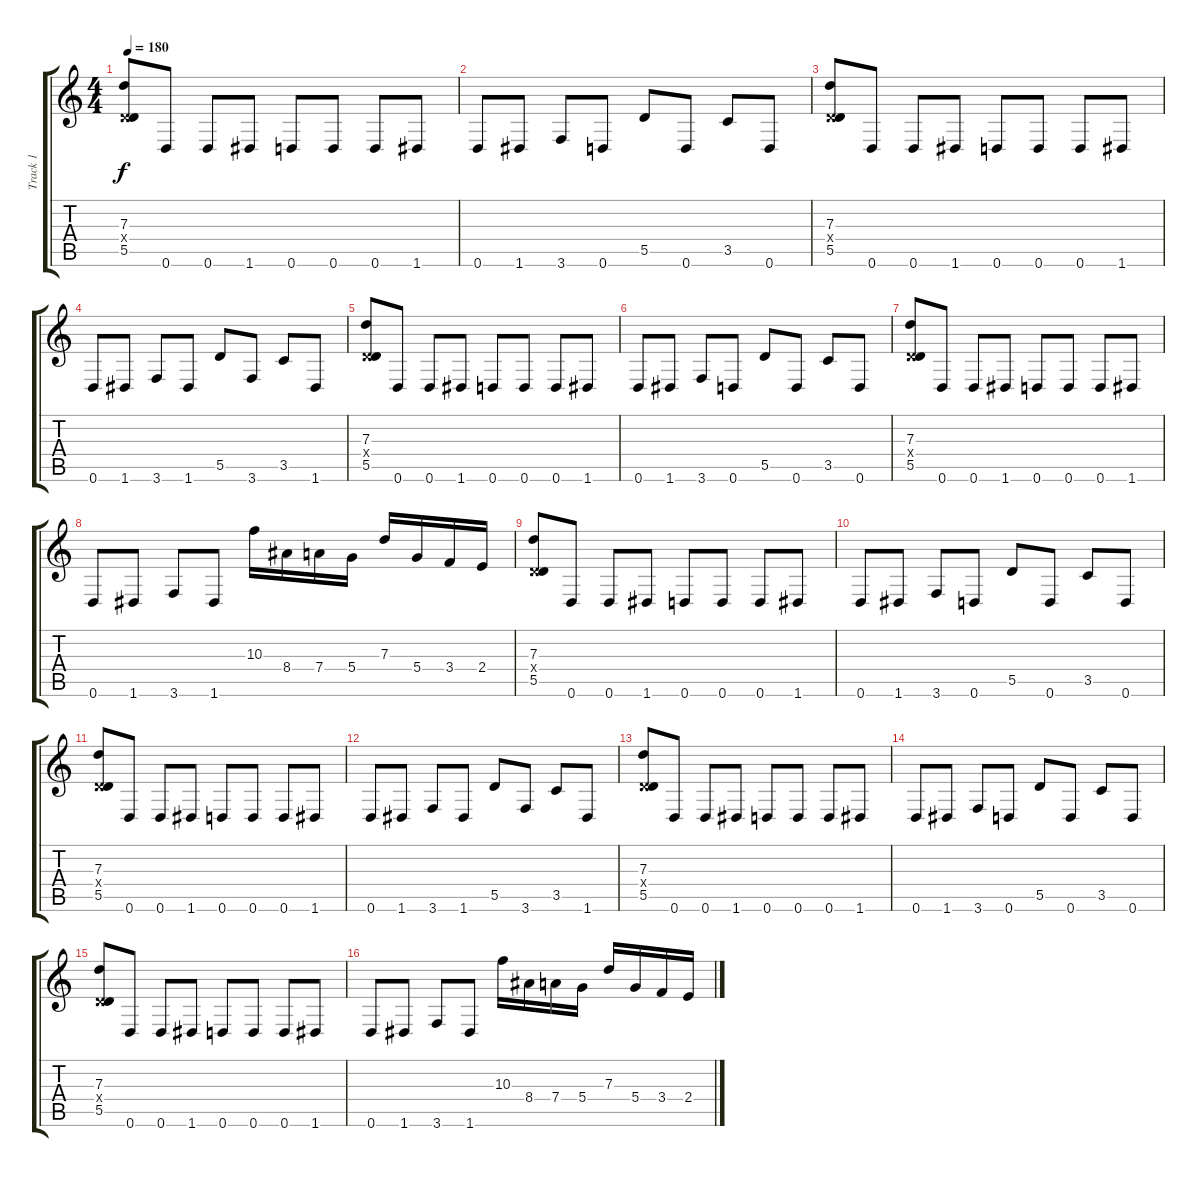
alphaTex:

\track ("Track 1" "Track 1") {instrument distortionguitar}
\staff {score tabs}
\tuning (E4 B3 G3 D3 A2 D2) {hide}
\ts (4 4)
\tempo 180
\clef g2
\ks c
(7.3 0.4{x} 5.5).8{dy f} 0.6.8 0.6.8 1.6.8 0.6.8 0.6.8 0.6.8 1.6.8 |
0.6.8 1.6.8 3.6.8 0.6.8 5.5.8 0.6.8 3.5.8 0.6.8 |
(7.3 0.4{x} 5.5).8 0.6.8 0.6.8 1.6.8 0.6.8 0.6.8 0.6.8 1.6.8 |
0.6.8 1.6.8 3.6.8 1.6.8 5.5.8 3.6.8 3.5.8 1.6.8 |
(7.3 0.4{x} 5.5).8 0.6.8 0.6.8 1.6.8 0.6.8 0.6.8 0.6.8 1.6.8 |
0.6.8 1.6.8 3.6.8 0.6.8 5.5.8 0.6.8 3.5.8 0.6.8 |
(7.3 0.4{x} 5.5).8 0.6.8 0.6.8 1.6.8 0.6.8 0.6.8 0.6.8 1.6.8 |
0.6.8 1.6.8 3.6.8 1.6.8 10.3.16 8.4.16 7.4.16 5.4.16 7.3.16 5.4.16 3.4.16 2.4.16 |
(7.3 0.4{x} 5.5).8 0.6.8 0.6.8 1.6.8 0.6.8 0.6.8 0.6.8 1.6.8 |
0.6.8 1.6.8 3.6.8 0.6.8 5.5.8 0.6.8 3.5.8 0.6.8 |
(7.3 0.4{x} 5.5).8 0.6.8 0.6.8 1.6.8 0.6.8 0.6.8 0.6.8 1.6.8 |
0.6.8 1.6.8 3.6.8 1.6.8 5.5.8 3.6.8 3.5.8 1.6.8 |
(7.3 0.4{x} 5.5).8 0.6.8 0.6.8 1.6.8 0.6.8 0.6.8 0.6.8 1.6.8 |
0.6.8 1.6.8 3.6.8 0.6.8 5.5.8 0.6.8 3.5.8 0.6.8 |
(7.3 0.4{x} 5.5).8 0.6.8 0.6.8 1.6.8 0.6.8 0.6.8 0.6.8 1.6.8 |
0.6.8 1.6.8 3.6.8 1.6.8 10.3.16 8.4.16 7.4.16 5.4.16 7.3.16 5.4.16 3.4.16 2.4.16
